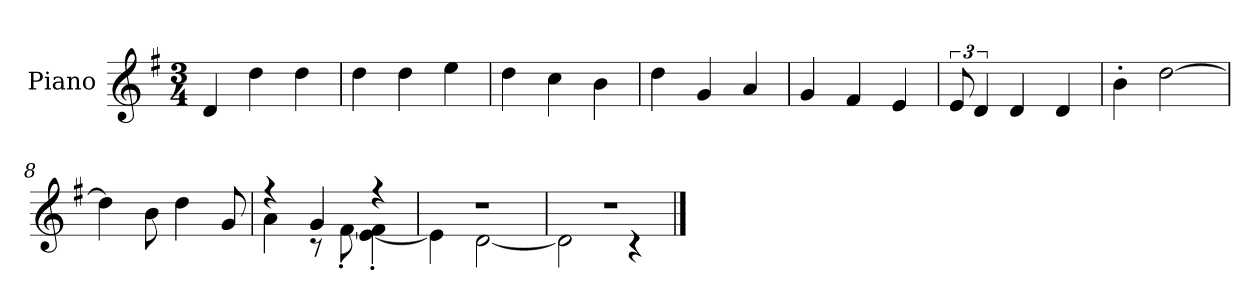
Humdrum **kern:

**kern
*part1
*staff1
*I"Piano
*I'P-no
*clefG2
*k[f#]
*M3/4
*MM159
=1
4d/
4dd\
4dd\
=2
4dd\
4dd\
4ee\
=3
4dd\
4cc\
4b\
=4
4dd\
4g/
4a/
=5
4g/
4f#/
4e/
=6
12e/
6d/
4d/
4d/
=7
4b'\
[2dd\
=8
4dd\]
8b\
4dd\
8g/
=9
*^
4r	4a\
4g/	8r
.	[8f#'\
4r	[4e\' 4f#\]'
=10	=10
2.r	4e\]
.	[2d\
!!LO:LB:g=z	!!
=11	=11
2.r	2d\]
.	4r
*v	*v
==
*-
